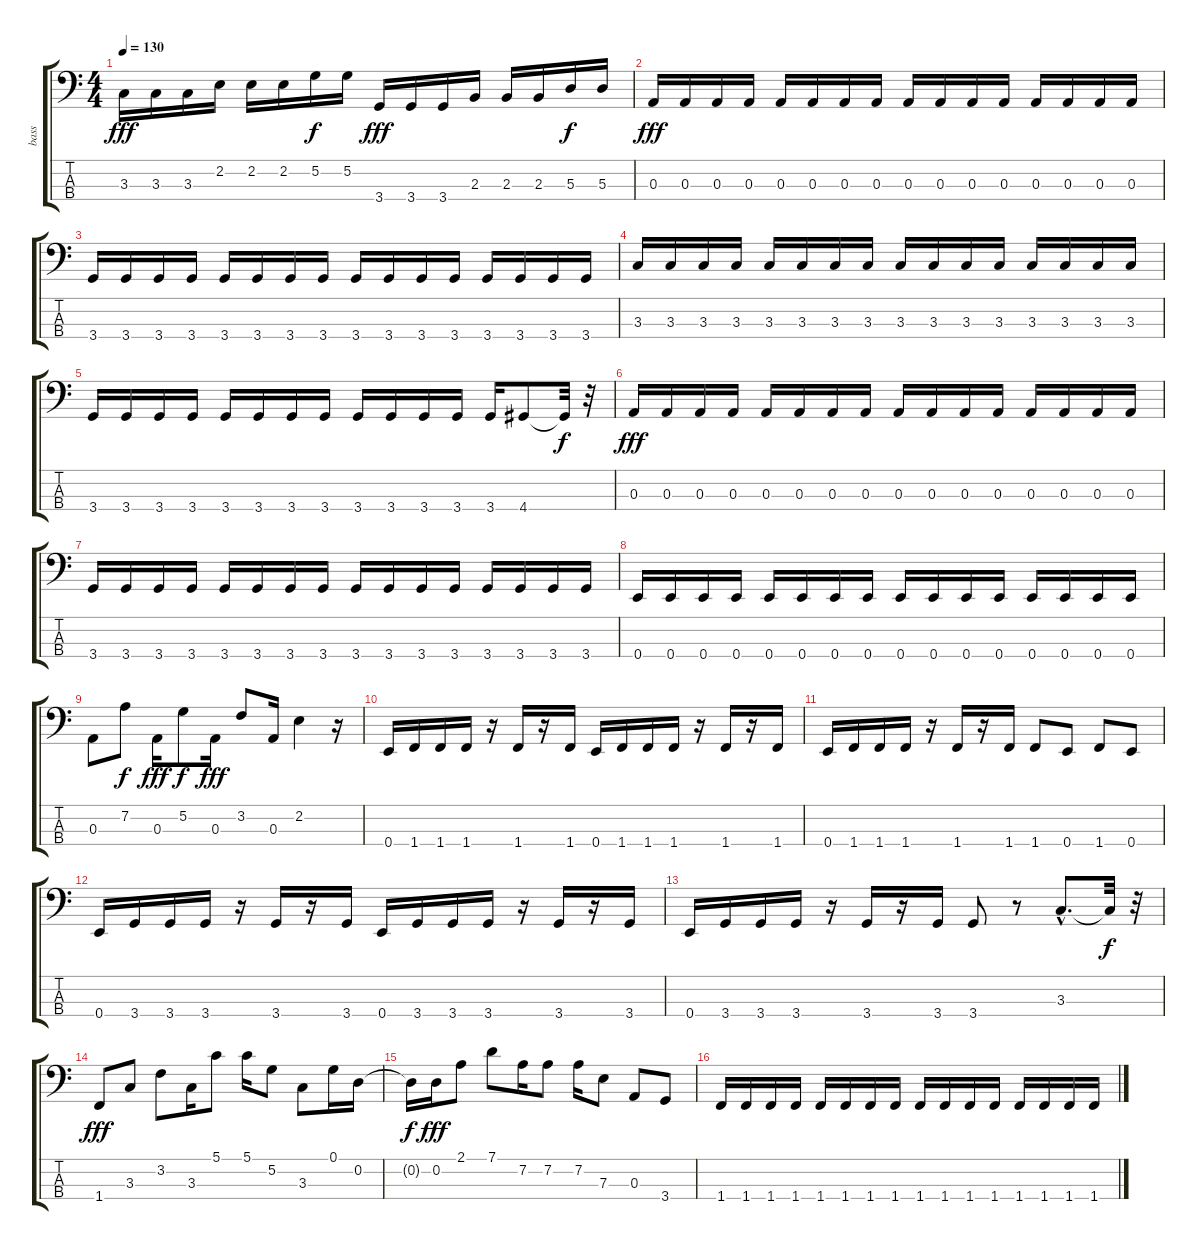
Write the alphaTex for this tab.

\track ("bass" "bass") {instrument electricbassfinger}
\staff {score tabs}
\tuning (G2 D2 A1 E1) {hide}
\ts (4 4)
\tempo 130
\clef f4
\ks c
3.3.16{dy fff} 3.3.16 3.3.16 2.2.16 2.2.16 2.2.16 5.2.16{dy f} 5.2.16 3.4.16{dy fff} 3.4.16 3.4.16 2.3.16 2.3.16 2.3.16 5.3.16{dy f} 5.3.16 |
0.3.16{dy fff} 0.3.16 0.3.16 0.3.16 0.3.16 0.3.16 0.3.16 0.3.16 0.3.16 0.3.16 0.3.16 0.3.16 0.3.16 0.3.16 0.3.16 0.3.16 |
3.4.16 3.4.16 3.4.16 3.4.16 3.4.16 3.4.16 3.4.16 3.4.16 3.4.16 3.4.16 3.4.16 3.4.16 3.4.16 3.4.16 3.4.16 3.4.16 |
3.3.16 3.3.16 3.3.16 3.3.16 3.3.16 3.3.16 3.3.16 3.3.16 3.3.16 3.3.16 3.3.16 3.3.16 3.3.16 3.3.16 3.3.16 3.3.16 |
3.4.16 3.4.16 3.4.16 3.4.16 3.4.16 3.4.16 3.4.16 3.4.16 3.4.16 3.4.16 3.4.16 3.4.16 3.4.16 4.4.8 4.4{t}.32{dy f} r.32 |
0.3.16{dy fff} 0.3.16 0.3.16 0.3.16 0.3.16 0.3.16 0.3.16 0.3.16 0.3.16 0.3.16 0.3.16 0.3.16 0.3.16 0.3.16 0.3.16 0.3.16 |
3.4.16 3.4.16 3.4.16 3.4.16 3.4.16 3.4.16 3.4.16 3.4.16 3.4.16 3.4.16 3.4.16 3.4.16 3.4.16 3.4.16 3.4.16 3.4.16 |
0.4.16 0.4.16 0.4.16 0.4.16 0.4.16 0.4.16 0.4.16 0.4.16 0.4.16 0.4.16 0.4.16 0.4.16 0.4.16 0.4.16 0.4.16 0.4.16 |
0.3.8 7.2.8{dy f} 0.3.16{dy fff} 5.2.8{dy f} 0.3.16{dy fff} 3.2.8 0.3.16 2.2.4 r.16 |
0.4.16 1.4.16 1.4.16 1.4.16 r.16 1.4.16 r.16 1.4.16 0.4.16 1.4.16 1.4.16 1.4.16 r.16 1.4.16 r.16 1.4.16 |
0.4.16 1.4.16 1.4.16 1.4.16 r.16 1.4.16 r.16 1.4.16 1.4.8 0.4.8 1.4.8 0.4.8 |
0.4.16 3.4.16 3.4.16 3.4.16 r.16 3.4.16 r.16 3.4.16 0.4.16 3.4.16 3.4.16 3.4.16 r.16 3.4.16 r.16 3.4.16 |
0.4.16 3.4.16 3.4.16 3.4.16 r.16 3.4.16 r.16 3.4.16 3.4.8 r.8 3.3{hac}.8{d} 3.3{t}.32{dy f} r.32 |
1.4.8{dy fff} 3.3.8 3.2.8 3.3.16 5.1.8 5.1.16 5.2.8 3.3.8 0.1.16 0.2.16 |
0.2{t}.16{dy f} 0.2.16{dy fff} 2.1.8 7.1.8 7.2.16 7.2.8 7.2.16 7.3.8 0.3.8 3.4.8 |
1.4.16 1.4.16 1.4.16 1.4.16 1.4.16 1.4.16 1.4.16 1.4.16 1.4.16 1.4.16 1.4.16 1.4.16 1.4.16 1.4.16 1.4.16 1.4.16
